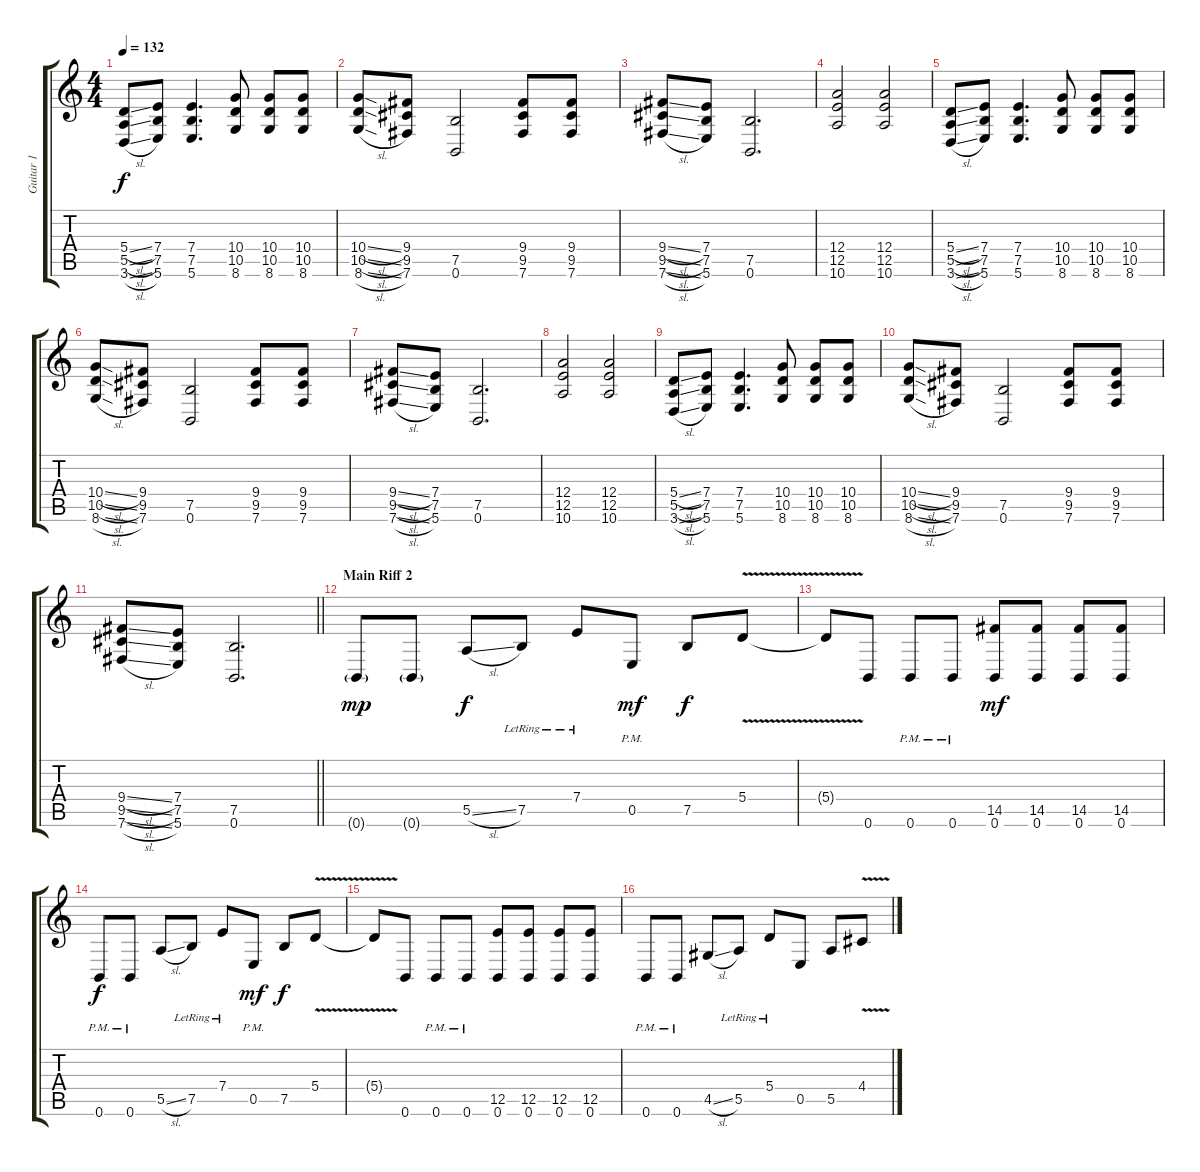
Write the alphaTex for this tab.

\track ("Guitar 1" "Guitar 1") {instrument distortionguitar}
\staff {score tabs}
\tuning (B3 Gb3 D3 A2 E2 B1) {hide}
\ts (4 4)
\tempo 132
\clef g2
\ks c
(5.4{sl} 5.5{sl} 3.6{sl}).8{dy f} (7.4 7.5 5.6).8 (7.4 7.5 5.6).4{d} (10.4 10.5 8.6).8 (10.4 10.5 8.6).8 (10.4 10.5 8.6).8 |
(10.4{sl} 10.5{sl} 8.6{sl}).8 (9.4 9.5 7.6).8 (7.5 0.6).2 (9.4 9.5 7.6).8 (9.4 9.5 7.6).8 |
(9.4{sl} 9.5{sl} 7.6{sl}).8 (7.4 7.5 5.6).8 (7.5 0.6).2{d} |
(12.4 12.5 10.6).2 (12.4 12.5 10.6).2 |
(5.4{sl} 5.5{sl} 3.6{sl}).8 (7.4 7.5 5.6).8 (7.4 7.5 5.6).4{d} (10.4 10.5 8.6).8 (10.4 10.5 8.6).8 (10.4 10.5 8.6).8 |
(10.4{sl} 10.5{sl} 8.6{sl}).8 (9.4 9.5 7.6).8 (7.5 0.6).2 (9.4 9.5 7.6).8 (9.4 9.5 7.6).8 |
(9.4{sl} 9.5{sl} 7.6{sl}).8 (7.4 7.5 5.6).8 (7.5 0.6).2{d} |
(12.4 12.5 10.6).2 (12.4 12.5 10.6).2 |
(5.4{sl} 5.5{sl} 3.6{sl}).8 (7.4 7.5 5.6).8 (7.4 7.5 5.6).4{d} (10.4 10.5 8.6).8 (10.4 10.5 8.6).8 (10.4 10.5 8.6).8 |
(10.4{sl} 10.5{sl} 8.6{sl}).8 (9.4 9.5 7.6).8 (7.5 0.6).2 (9.4 9.5 7.6).8 (9.4 9.5 7.6).8 |
\barLineRight lightlight
(9.4{sl} 9.5{sl} 7.6{sl}).8 (7.4 7.5 5.6).8 (7.5 0.6).2{d} |
\section ("" "Main Riff 2")
0.6{g}.8{dy mp instrument overdrivenguitar} 0.6{g}.8 5.5{sl}.8{dy f} 7.5{lr}.8 7.4{lr}.8 0.5{pm}.8{dy mf} 7.5.8{dy f} 5.4{v}.8 |
5.4{t}.8 0.6.8 0.6{pm}.8 0.6{pm}.8 (14.5 0.6).8{dy mf} (14.5 0.6).8 (14.5 0.6).8 (14.5 0.6).8 |
0.6{pm}.8{dy f} 0.6{pm}.8 5.5{sl}.8 7.5{lr}.8 7.4{lr}.8 0.5{pm}.8{dy mf} 7.5.8{dy f} 5.4{v}.8 |
5.4{t}.8 0.6.8 0.6{pm}.8 0.6{pm}.8 (12.5 0.6).8 (12.5 0.6).8 (12.5 0.6).8 (12.5 0.6).8 |
0.6{pm}.8 0.6{pm}.8 4.5{sl}.8 5.5{lr}.8 5.4{lr}.8 0.5.8 5.5.8 4.4{v}.8
